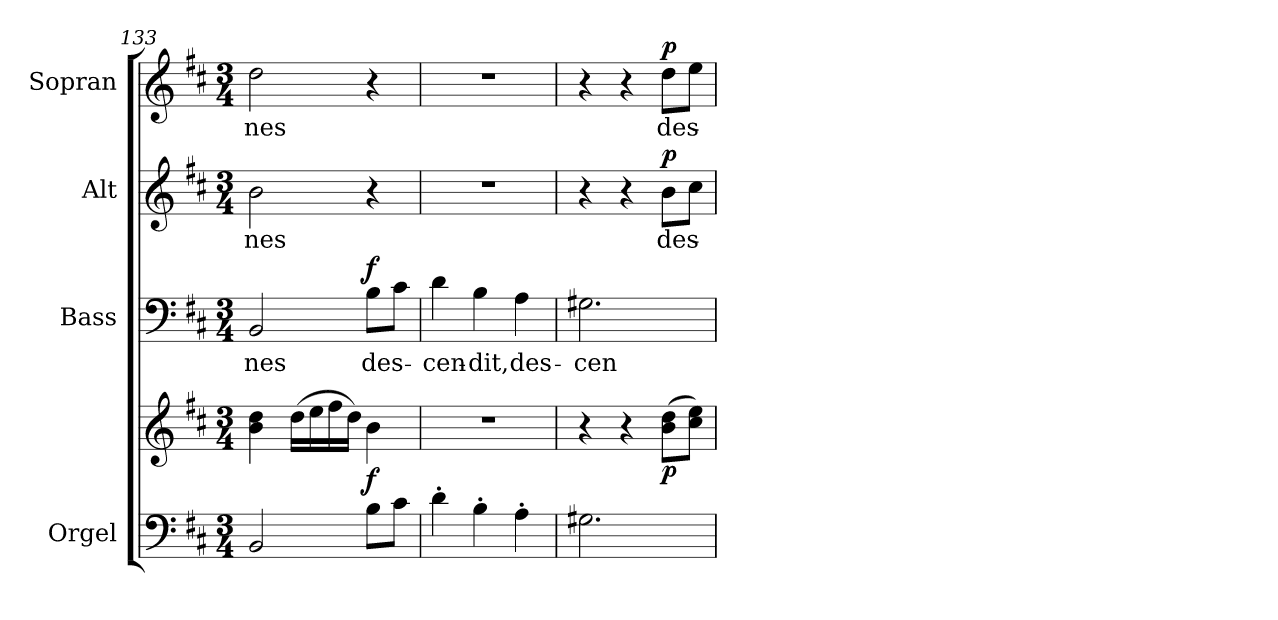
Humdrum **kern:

**kern	**kern	**dynam	**kern	**text	**dynam	**kern	**text	**dynam	**kern	**text	**dynam
*part4	*part4	*part4	*part3	*part3	*part3	*part2	*part2	*part2	*part1	*part1	*part1
*staff5	*staff4	*staff4/5	*staff3	*staff3	*staff3	*staff2	*staff2	*staff2	*staff1	*staff1	*staff1
*I"Orgel	*	*	*I"Bass	*	*	*I"Alt	*	*	*I"Sopran	*	*
*	*	*	*I'B.	*	*	*I'A.	*	*	*I'S.	*	*
!!LO:LB:g=z
*clefF4	*clefG2	*	*clefF4	*	*	*clefG2	*	*	*clefG2	*	*
*k[f#c#]	*k[f#c#]	*	*k[f#c#]	*	*	*k[f#c#]	*	*	*k[f#c#]	*	*
*D:	*D:	*	*D:	*	*	*D:	*	*	*D:	*	*
*M3/4	*M3/4	*	*M3/4	*	*	*M3/4	*	*	*M3/4	*	*
=133	=133	=133	=133	=133	=133	=133	=133	=133	=133	=133	=133
!	!	!	!	!LO:LY:b	!	!	!LO:LY:b	!	!	!LO:LY:b	!
2BB/	4b\ 4dd\	.	2BB/	-nes	.	2b\	-nes	.	2dd\	-nes	.
.	(>16dd\LL	.	.	.	.	.	.	.	.	.	.
.	16ee\	.	.	.	.	.	.	.	.	.	.
.	16ff#\	.	.	.	.	.	.	.	.	.	.
.	16dd\JJ)	.	.	.	.	.	.	.	.	.	.
!	!	!LO:DY:b	!	!LO:LY:b	!LO:DY:a	!	!	!	!	!	!
8B\L	4b\	f	8B\L	des-	f	4r	.	.	4r	.	.
8c#\J	.	.	8c#\J	.	.	.	.	.	.	.	.
=134	=134	=134	=134	=134	=134	=134	=134	=134	=134	=134	=134
!	!	!	!	!LO:LY:b	!	!	!	!	!	!	!
4d'>\	2.r	.	4d\	-cen-	.	2.r	.	.	2.r	.	.
!	!	!	!	!LO:LY:b	!	!	!	!	!	!	!
4B'>\	.	.	4B\	-dit,	.	.	.	.	.	.	.
!	!	!	!	!LO:LY:b	!	!	!	!	!	!	!
4A'>\	.	.	4A\	des-	.	.	.	.	.	.	.
=135	=135	=135	=135	=135	=135	=135	=135	=135	=135	=135	=135
!	!	!	!	!LO:LY:b	!	!	!	!	!	!	!
2.G#X\	4r	.	2.G#X\	-cen-	.	4r	.	.	4r	.	.
.	4r	.	.	.	.	4r	.	.	4r	.	.
!	!	!LO:DY:b	!	!	!	!	!LO:LY:b	!LO:DY:a	!	!LO:LY:b	!LO:DY:a
.	(>8b\ 8dd\L	p	.	.	.	8b\L	des-	p	8dd\L	des-	p
.	8cc#\ 8ee\J)	.	.	.	.	8cc#\J	.	.	8ee\J	.	.
=	=	=	=	=	=	=	=	=	=	=	=
*-	*-	*-	*-	*-	*-	*-	*-	*-	*-	*-	*-
